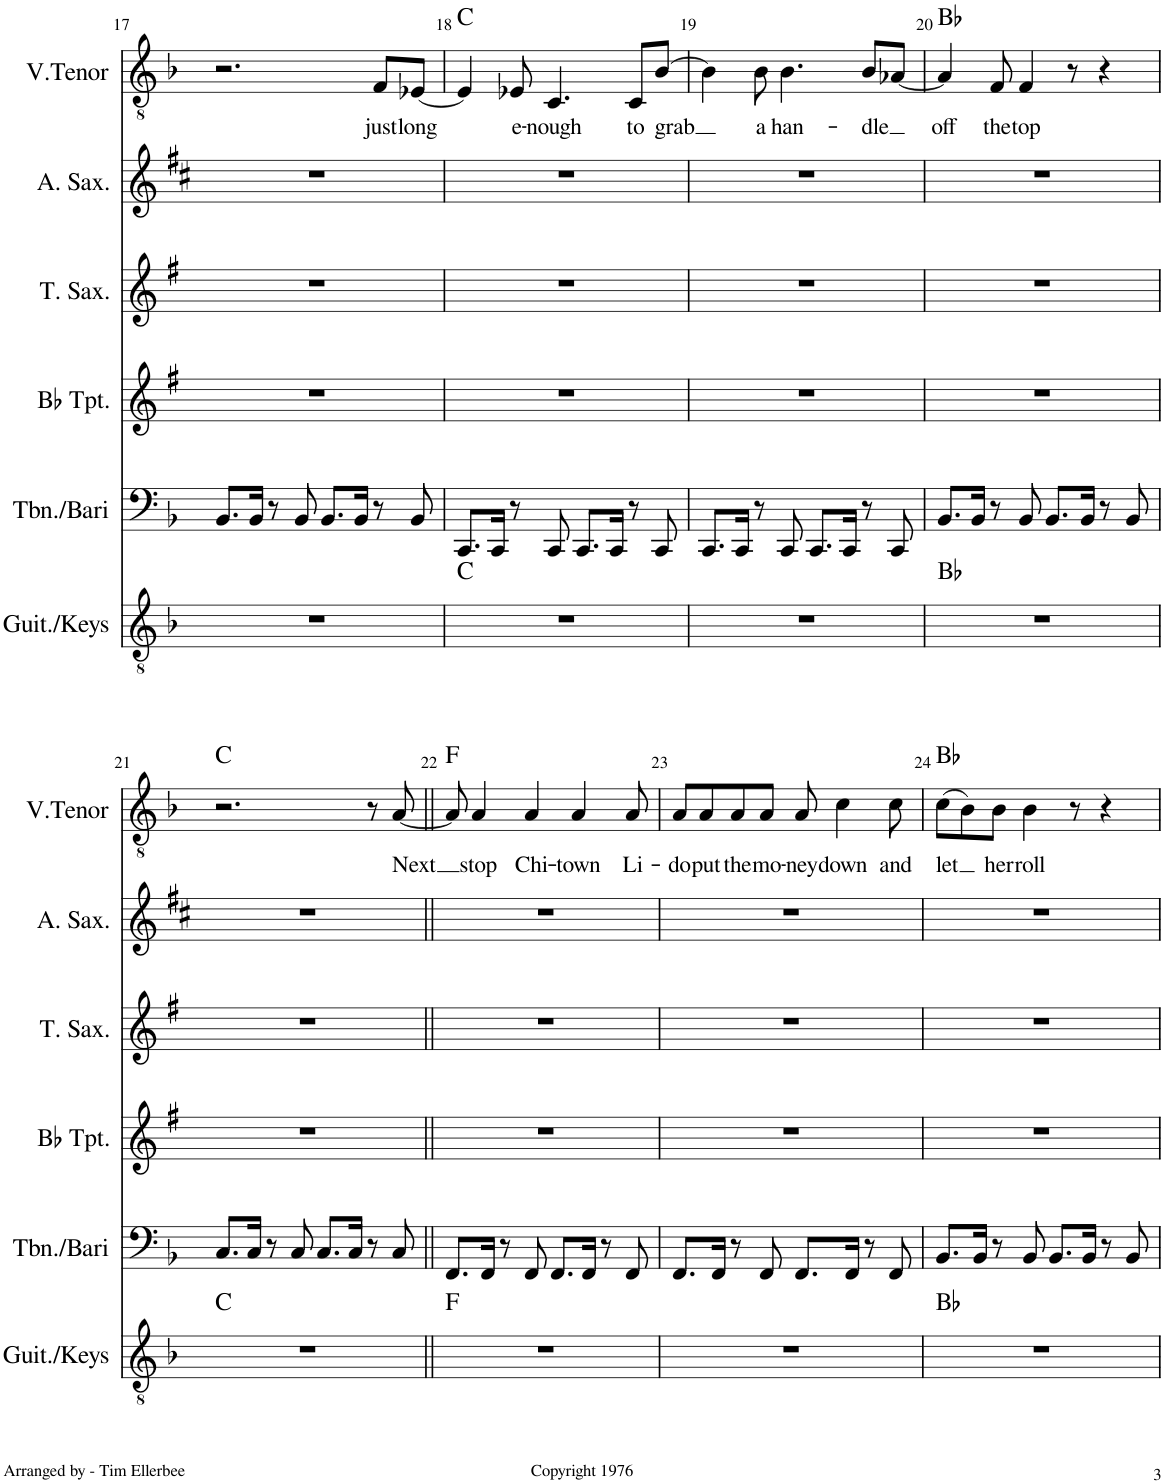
**kern	**harte	**kern	**kern	**kern	**kern	**kern	**text	**harte
*part6	*part6	*part5	*part4	*part3	*part2	*part1	*part1	*part1
*staff6	*	*staff5	*staff4	*staff3	*staff2	*staff1	*staff1	*
*I"Guit./Keys	*	*I"T-bone/Bari	*I"Bb Trumpet	*I"Tenor Saxophone	*I"Alto Saxophone	*I"V. Tenor	*	*
*I'Guit./Keys	*	*I'Tbn./Bari	*I'Bb Tpt.	*I'T. Sax.	*I'A. Sax.	*I'V.Tenor	*	*
!!LO:PB:g=z
*clefGv2	*	*clefF4	*clefG2	*clefG2	*clefG2	*clefGv2	*	*
*	*	*	*Trd1c2	*Trd8c14	*Trd5c9	*	*	*
*k[b-]	*	*k[b-]	*k[f#]	*k[f#]	*k[f#c#]	*k[b-]	*	*
*M4/4	*	*M4/4	*M4/4	*M4/4	*M4/4	*M4/4	*	*
=17	=17	=17	=17	=17	=17	=17	=17	=17
1r	.	8.BB-/L	1r	1r	1r	2.r	.	.
.	.	16BB-/Jk	.	.	.	.	.	.
.	.	8r	.	.	.	.	.	.
.	.	8BB-/	.	.	.	.	.	.
.	.	8.BB-/L	.	.	.	.	.	.
.	.	16BB-/Jk	.	.	.	.	.	.
!	!	!	!	!	!	!	!LO:LY:b	!
.	.	8r	.	.	.	8F/L	just	.
!	!	!	!	!	!	!	!LO:LY:b	!
.	.	8BB-/	.	.	.	[8E-X/J	long	.
=18	=18	=18	=18	=18	=18	=18	=18	=18
1r	C:maj	8.CC/L	1r	1r	1r	4E-/]	.	C:maj
.	.	16CC/Jk	.	.	.	.	.	.
!	!	!	!	!	!	!	!LO:LY:b	!
.	.	8r	.	.	.	8E-X/	e-	.
!	!	!	!	!	!	!	!LO:LY:b	!
.	.	8CC/	.	.	.	4.C/	-nough	.
.	.	8.CC/L	.	.	.	.	.	.
.	.	16CC/Jk	.	.	.	.	.	.
!	!	!	!	!	!	!	!LO:LY:b	!
.	.	8r	.	.	.	8C/L	to	.
!	!	!	!	!	!	!	!LO:LY:b	!
.	.	8CC/	.	.	.	[8B-/J	grab	.
=19	=19	=19	=19	=19	=19	=19	=19	=19
1r	.	8.CC/L	1r	1r	1r	4B-\]	.	.
.	.	16CC/Jk	.	.	.	.	.	.
!	!	!	!	!	!	!	!LO:LY:b	!
.	.	8r	.	.	.	8B-\	a	.
!	!	!	!	!	!	!	!LO:LY:b	!
.	.	8CC/	.	.	.	4.B-\	han-	.
.	.	8.CC/L	.	.	.	.	.	.
.	.	16CC/Jk	.	.	.	.	.	.
!	!	!	!	!	!	!	!LO:LY:b	!
.	.	8r	.	.	.	8B-/L	-dle	.
.	.	8CC/	.	.	.	[8A-X/J	.	.
=20	=20	=20	=20	=20	=20	=20	=20	=20
!	!	!	!	!	!	!	!LO:LY:b	!
1r	Bb:maj	8.BB-/L	1r	1r	1r	4A-/]	off	Bb:maj
.	.	16BB-/Jk	.	.	.	.	.	.
!	!	!	!	!	!	!	!LO:LY:b	!
.	.	8r	.	.	.	8F/	the	.
!	!	!	!	!	!	!	!LO:LY:b	!
.	.	8BB-/	.	.	.	4F/	top	.
.	.	8.BB-/L	.	.	.	.	.	.
.	.	.	.	.	.	8r	.	.
.	.	16BB-/Jk	.	.	.	.	.	.
.	.	8r	.	.	.	4r	.	.
.	.	8BB-/	.	.	.	.	.	.
!!LO:LB:g=z
=21	=21	=21	=21	=21	=21	=21	=21	=21
1r	C:maj	8.C/L	1r	1r	1r	2.r	.	C:maj
.	.	16C/Jk	.	.	.	.	.	.
.	.	8r	.	.	.	.	.	.
.	.	8C/	.	.	.	.	.	.
.	.	8.C/L	.	.	.	.	.	.
.	.	16C/Jk	.	.	.	.	.	.
.	.	8r	.	.	.	8r	.	.
!	!	!	!	!	!	!	!LO:LY:b	!
.	.	8C/	.	.	.	[8A/	Next	.
=22||	=22||	=22||	=22||	=22||	=22||	=22||	=22||	=22||
1r	F:maj	8.FF/L	1r	1r	1r	8A/]	.	F:maj
!	!	!	!	!	!	!	!LO:LY:b	!
.	.	.	.	.	.	4A/	stop	.
.	.	16FF/Jk	.	.	.	.	.	.
.	.	8r	.	.	.	.	.	.
!	!	!	!	!	!	!	!LO:LY:b	!
.	.	8FF/	.	.	.	4A/	Chi-	.
.	.	8.FF/L	.	.	.	.	.	.
!	!	!	!	!	!	!	!LO:LY:b	!
.	.	.	.	.	.	4A/	-town	.
.	.	16FF/Jk	.	.	.	.	.	.
.	.	8r	.	.	.	.	.	.
!	!	!	!	!	!	!	!LO:LY:b	!
.	.	8FF/	.	.	.	8A/	Li-	.
=23	=23	=23	=23	=23	=23	=23	=23	=23
!	!	!	!	!	!	!	!LO:LY:b	!
1r	.	8.FF/L	1r	1r	1r	8A/L	-do	.
!	!	!	!	!	!	!	!LO:LY:b	!
.	.	.	.	.	.	8A/	put	.
.	.	16FF/Jk	.	.	.	.	.	.
!	!	!	!	!	!	!	!LO:LY:b	!
.	.	8r	.	.	.	8A/	the	.
!	!	!	!	!	!	!	!LO:LY:b	!
.	.	8FF/	.	.	.	8A/J	mo-	.
!	!	!	!	!	!	!	!LO:LY:b	!
.	.	8.FF/L	.	.	.	8A/	-ney	.
!	!	!	!	!	!	!	!LO:LY:b	!
.	.	.	.	.	.	4c\	down	.
.	.	16FF/Jk	.	.	.	.	.	.
.	.	8r	.	.	.	.	.	.
!	!	!	!	!	!	!	!LO:LY:b	!
.	.	8FF/	.	.	.	8c\	and	.
=24	=24	=24	=24	=24	=24	=24	=24	=24
!	!	!	!	!	!	!	!LO:LY:b	!
1r	Bb:maj	8.BB-/L	1r	1r	1r	(8c\L	let	Bb:maj
.	.	.	.	.	.	8B-\)	.	.
.	.	16BB-/Jk	.	.	.	.	.	.
!	!	!	!	!	!	!	!LO:LY:b	!
.	.	8r	.	.	.	8B-\J	her	.
!	!	!	!	!	!	!	!LO:LY:b	!
.	.	8BB-/	.	.	.	4B-\	roll	.
.	.	8.BB-/L	.	.	.	.	.	.
.	.	.	.	.	.	8r	.	.
.	.	16BB-/Jk	.	.	.	.	.	.
.	.	8r	.	.	.	4r	.	.
.	.	8BB-/	.	.	.	.	.	.
=	=	=	=	=	=	=	=	=
*-	*-	*-	*-	*-	*-	*-	*-	*-
